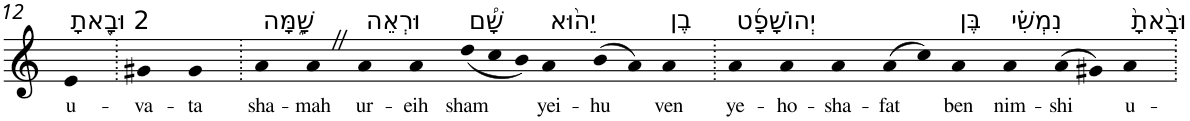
**kern	**text
*part1	*part1
*staff1	*staff1
*I"Piano	*
*I'Pno	*
!!LO:PB:g=z
*clefG2	*
*k[]	*
=12	=12
!LO:TX:a:t=2 וּבָ֖אתָ	!
!	!LO:LY:b
4e	u-
=13.	=13.
!	!LO:LY:b
4g#X	-va-
!	!LO:LY:b
4g#	-ta
=14.	=14.
!LO:TX:a:t=שָׁ֑מָּה	!
!	!LO:LY:b
4a	sha-
!	!LO:LY:b
4aZ	-mah
!LO:TX:a:t=וּרְאֵה	!
!	!LO:LY:b
4a	ur-
!	!LO:LY:b
4a	-eih
*Xtuplet	*
!LO:TX:a:t=שָׁ֠ם	!
!	!LO:LY:b
(<12dd	sham
12cc	.
12b)	.
!LO:TX:a:t=יֵה֨וּא	!
!	!LO:LY:b
4a	yei-
!	!LO:LY:b
(>8b	-hu
8a)	.
!LO:TX:a:t=בֶן	!
!	!LO:LY:b
4a	ven
=15.	=15.
!LO:TX:a:t=יְהוֹשָׁפָ֜ט	!
!	!LO:LY:b
4a	ye-
!	!LO:LY:b
4a	-ho-
!	!LO:LY:b
4a	-sha-
!	!LO:LY:b
(>8a	-fat
8cc)	.
!LO:TX:a:t=בֶּן	!
!	!LO:LY:b
4a	ben
!LO:TX:a:t=נִמְשִׁ֗י	!
!	!LO:LY:b
4a	nim-
!	!LO:LY:b
(>8a	-shi
8g#X)	.
!LO:TX:a:t=וּבָ֙אתָ֙	!
!	!LO:LY:b
4a	u-
=.	=.
*-	*-
